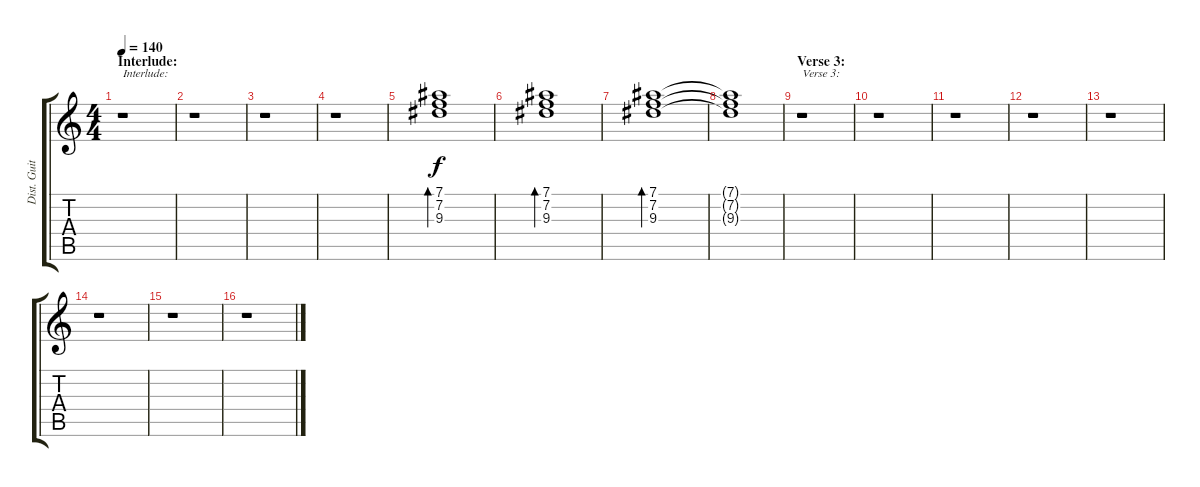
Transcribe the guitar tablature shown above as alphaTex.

\track ("Dist. Guitar 2" "Dist. Guit") {instrument distortionguitar}
\staff {score tabs}
\tuning (Eb4 Bb3 Gb3 Db3 Ab2 Eb2) {hide}
\ts (4 4)
\section ("" "Interlude:")
\tempo 140
\clef g2
\ks c
r.1{txt "Interlude:" dy f} |
r.1 |
r.1 |
r.1 |
(7.1 7.2 9.3).1{bd 240 volume 16 instrument electricguitarclean} |
(7.1 7.2 9.3).1{bd 240} |
(7.1 7.2 9.3).1{bd 240} |
(7.1{t} 7.2{t} 9.3{t}).1 |
\section ("" "Verse 3:")
r.1{txt "Verse 3:" instrument distortionguitar} |
r.1 |
r.1 |
r.1 |
r.1 |
r.1 |
r.1 |
r.1
